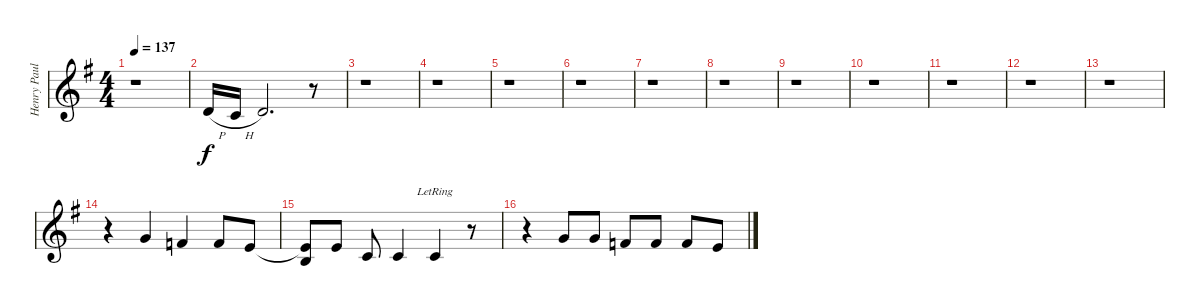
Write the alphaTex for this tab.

\track ("Henry Paul Vocals" "Henry Paul") {instrument englishhorn}
\staff {score}
\tuning (E4 B3 G3 D3 A2 E2) {hide}
\ts (4 4)
\tempo 137
\clef g2
\ks g
r.1{dy f} |
3.2{h}.16 1.2{h}.16 3.2.2{d} r.8 |
r.1 |
r.1 |
r.1 |
r.1 |
r.1 |
r.1 |
r.1 |
r.1 |
r.1 |
r.1 |
r.1 |
r.4 3.1.4 1.1.4 1.1.8 0.1.8 |
(0.1{t} 0.2).8 0.1.8 1.2.8 1.2.4 1.2{lr}.4 r.8 |
r.4 3.1.8 3.1.8 1.1.8 1.1.8 1.1.8 0.1.8
